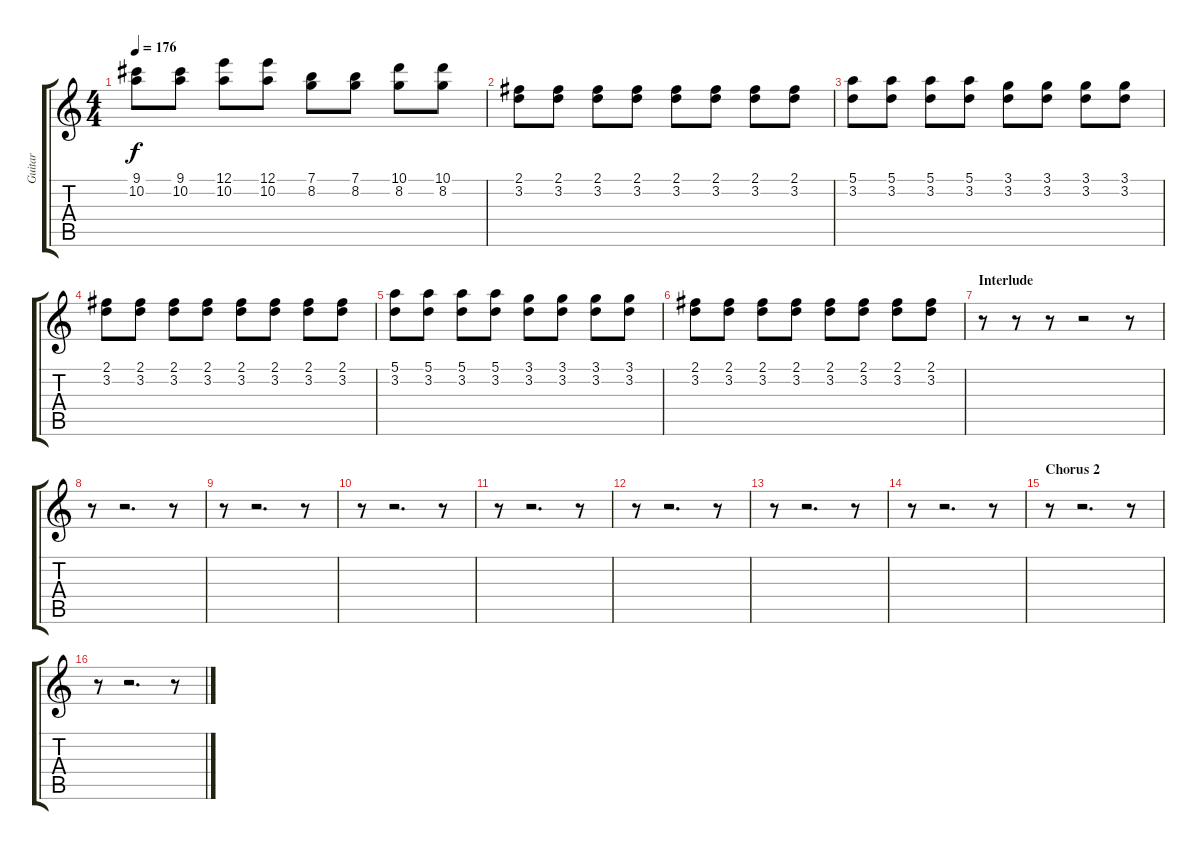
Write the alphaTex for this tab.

\track ("Guitar" "Guitar") {instrument electricguitarclean}
\staff {score tabs}
\tuning (E4 B3 G3 D3 A2 E2) {hide}
\ts (4 4)
\tempo 176
\clef g2
\ks c
(9.1 10.2).8{dy f} (9.1 10.2).8 (12.1 10.2).8 (12.1 10.2).8 (7.1 8.2).8 (7.1 8.2).8 (10.1 8.2).8 (10.1 8.2).8 |
(2.1 3.2).8 (2.1 3.2).8 (2.1 3.2).8 (2.1 3.2).8 (2.1 3.2).8 (2.1 3.2).8 (2.1 3.2).8 (2.1 3.2).8 |
(5.1 3.2).8 (5.1 3.2).8 (5.1 3.2).8 (5.1 3.2).8 (3.1 3.2).8 (3.1 3.2).8 (3.1 3.2).8 (3.1 3.2).8 |
(2.1 3.2).8 (2.1 3.2).8 (2.1 3.2).8 (2.1 3.2).8 (2.1 3.2).8 (2.1 3.2).8 (2.1 3.2).8 (2.1 3.2).8 |
(5.1 3.2).8 (5.1 3.2).8 (5.1 3.2).8 (5.1 3.2).8 (3.1 3.2).8 (3.1 3.2).8 (3.1 3.2).8 (3.1 3.2).8 |
(2.1 3.2).8 (2.1 3.2).8 (2.1 3.2).8 (2.1 3.2).8 (2.1 3.2).8 (2.1 3.2).8 (2.1 3.2).8 (2.1 3.2).8 |
\section ("" "Interlude")
r.8 r.8 r.8 r.2 r.8 |
r.8 r.2{d} r.8 |
r.8 r.2{d} r.8 |
r.8 r.2{d} r.8 |
r.8 r.2{d} r.8 |
r.8 r.2{d} r.8 |
r.8 r.2{d} r.8 |
r.8 r.2{d} r.8 |
\section ("" "Chorus 2")
r.8 r.2{d} r.8 |
r.8 r.2{d} r.8
